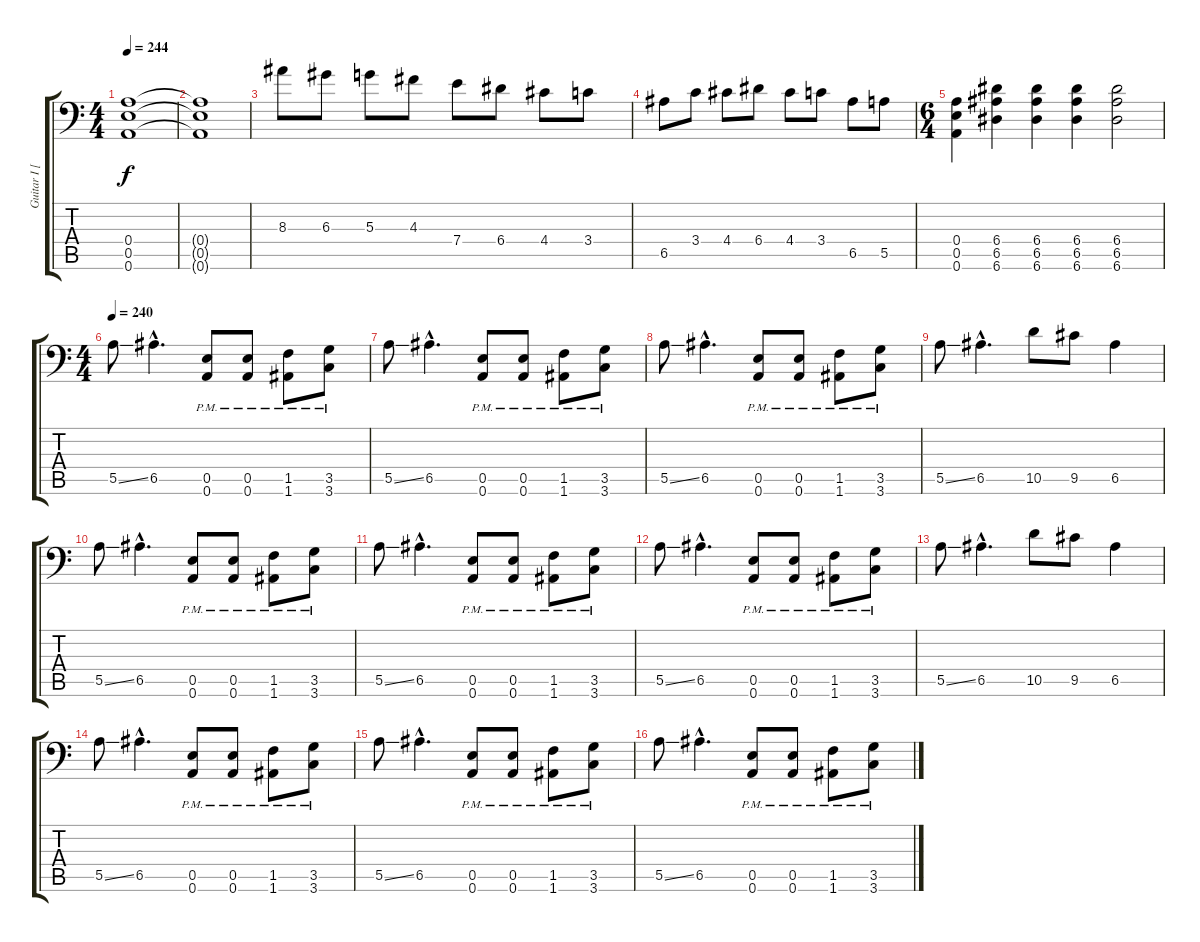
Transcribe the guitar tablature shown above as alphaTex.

\track ("Guitar I [Karl Sanders]" "Guitar I [") {instrument distortionguitar}
\staff {score tabs}
\tuning (B3 Gb3 D3 A2 E2 A1) {hide}
\ts (4 4)
\tempo 244
\clef f4
\ks c
(0.4 0.5 0.6).1{dy f} |
(0.4{t} 0.5{t} 0.6{t}).1 |
8.3.8 6.3.8 5.3.8 4.3.8 7.4.8 6.4.8 4.4.8 3.4.8 |
6.5.8 3.4.8 4.4.8 6.4.8 4.4.8 3.4.8 6.5.8 5.5.8 |
\ts (6 4)
(0.4 0.5 0.6).4 (6.4 6.5 6.6).4 (6.4 6.5 6.6).4 (6.4 6.5 6.6).4 (6.4 6.5 6.6).2 |
\ts (4 4)
\tempo 240
5.5{ss}.8 6.5{hac}.4{d} (0.5{pm} 0.6{pm}).8 (0.5{pm} 0.6{pm}).8 (1.5{pm} 1.6{pm}).8 (3.5{pm} 3.6{pm}).8 |
5.5{ss}.8 6.5{hac}.4{d} (0.5{pm} 0.6{pm}).8 (0.5{pm} 0.6{pm}).8 (1.5{pm} 1.6{pm}).8 (3.5{pm} 3.6{pm}).8 |
5.5{ss}.8 6.5{hac}.4{d} (0.5{pm} 0.6{pm}).8 (0.5{pm} 0.6{pm}).8 (1.5{pm} 1.6{pm}).8 (3.5{pm} 3.6{pm}).8 |
5.5{ss}.8 6.5{hac}.4{d} 10.5.8 9.5.8 6.5.4 |
5.5{ss}.8 6.5{hac}.4{d} (0.5{pm} 0.6{pm}).8 (0.5{pm} 0.6{pm}).8 (1.5{pm} 1.6{pm}).8 (3.5{pm} 3.6{pm}).8 |
5.5{ss}.8 6.5{hac}.4{d} (0.5{pm} 0.6{pm}).8 (0.5{pm} 0.6{pm}).8 (1.5{pm} 1.6{pm}).8 (3.5{pm} 3.6{pm}).8 |
5.5{ss}.8 6.5{hac}.4{d} (0.5{pm} 0.6{pm}).8 (0.5{pm} 0.6{pm}).8 (1.5{pm} 1.6{pm}).8 (3.5{pm} 3.6{pm}).8 |
5.5{ss}.8 6.5{hac}.4{d} 10.5.8 9.5.8 6.5.4 |
5.5{ss}.8 6.5{hac}.4{d} (0.5{pm} 0.6{pm}).8 (0.5{pm} 0.6{pm}).8 (1.5{pm} 1.6{pm}).8 (3.5{pm} 3.6{pm}).8 |
5.5{ss}.8 6.5{hac}.4{d} (0.5{pm} 0.6{pm}).8 (0.5{pm} 0.6{pm}).8 (1.5{pm} 1.6{pm}).8 (3.5{pm} 3.6{pm}).8 |
5.5{ss}.8 6.5{hac}.4{d} (0.5{pm} 0.6{pm}).8 (0.5{pm} 0.6{pm}).8 (1.5{pm} 1.6{pm}).8 (3.5{pm} 3.6{pm}).8
